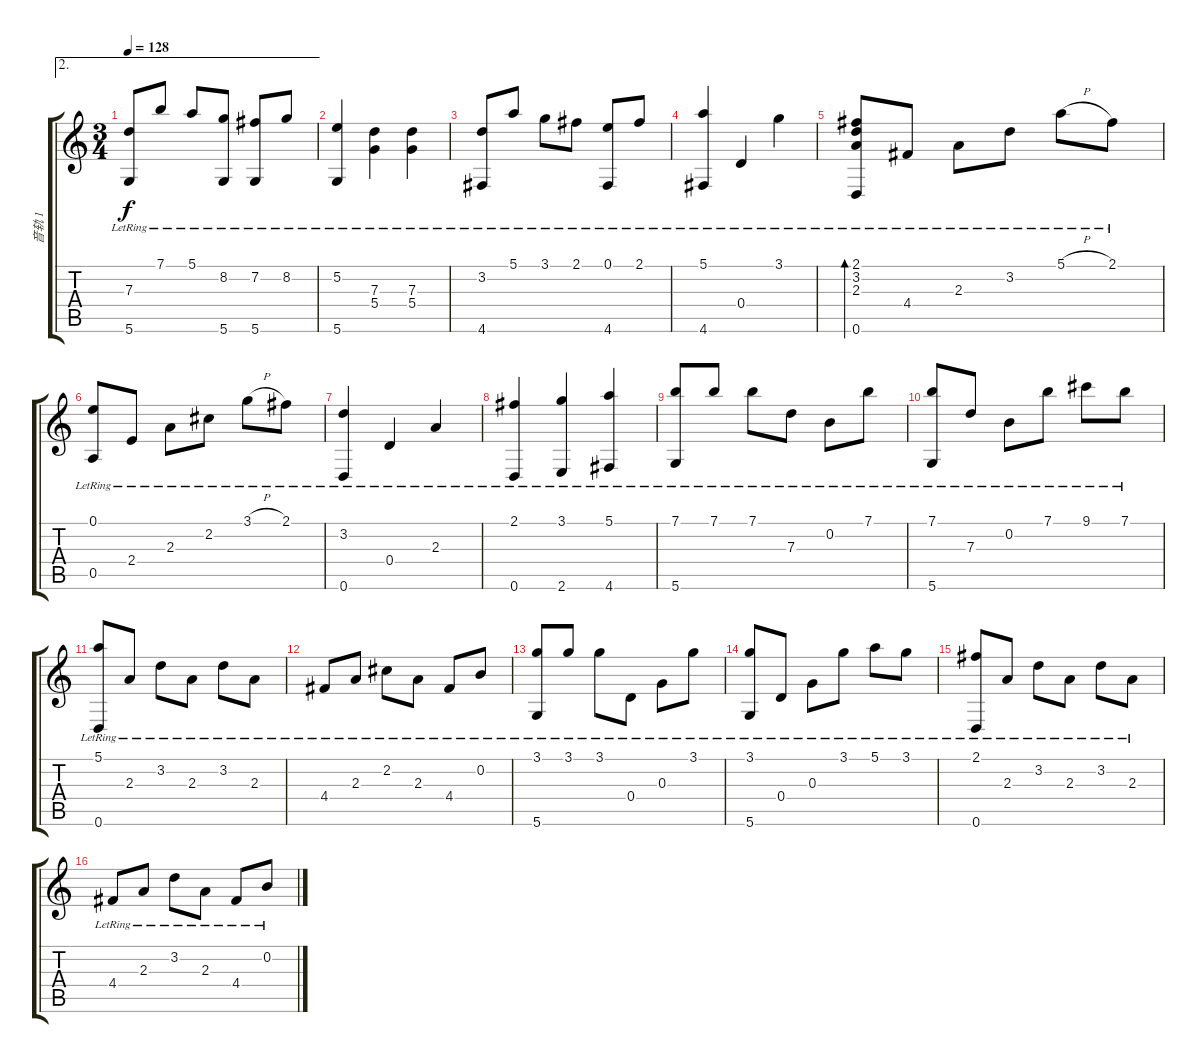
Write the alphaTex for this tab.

\track ("音轨 1" "音轨 1") {instrument acousticguitarsteel}
\staff {score tabs}
\tuning (E4 B3 G3 D3 A2 D2) {hide}
\ae 2
\ts (3 4)
\tempo 128
\clef g2
\ks c
(7.3{lr} 5.6{lr}).8{dy f} 7.1{lr}.8 5.1{lr}.8 (8.2{lr} 5.6{lr}).8 (7.2{lr} 5.6{lr}).8 8.2{lr}.8 |
(5.2{lr} 5.6{lr}).4 (7.3{lr} 5.4{lr}).4 (7.3{lr} 5.4{lr}).4 |
(3.2{lr} 4.6{lr}).8 5.1{lr}.8 3.1{lr}.8 2.1{lr}.8 (0.1{lr} 4.6{lr}).8 2.1{lr}.8 |
(5.1{lr} 4.6{lr}).4 0.4{lr}.4 3.1{lr}.4 |
(2.1{lr} 3.2{lr} 2.3{lr} 0.6{lr}).8{bd 480} 4.4{lr}.8 2.3{lr}.8 3.2{lr}.8 5.1{h lr}.8 2.1{lr}.8 |
(0.1{lr} 0.5{lr}).8 2.4{lr}.8 2.3{lr}.8 2.2{lr}.8 3.1{h lr}.8 2.1{lr}.8 |
(3.2{lr} 0.6{lr}).4 0.4{lr}.4 2.3{lr}.4 |
(2.1{lr} 0.6{lr}).4 (3.1{lr} 2.6{lr}).4 (5.1{lr} 4.6{lr}).4 |
(7.1{lr} 5.6{lr}).8 7.1{lr}.8 7.1{lr}.8 7.3{lr}.8 0.2{lr}.8 7.1{lr}.8 |
(7.1{lr} 5.6{lr}).8 7.3{lr}.8 0.2{lr}.8 7.1{lr}.8 9.1{lr}.8 7.1{lr}.8 |
(5.1{lr} 0.6{lr}).8 2.3{lr}.8 3.2{lr}.8 2.3{lr}.8 3.2{lr}.8 2.3{lr}.8 |
4.4{lr}.8 2.3{lr}.8 2.2{lr}.8 2.3{lr}.8 4.4{lr}.8 0.2{lr}.8 |
(3.1{lr} 5.6{lr}).8 3.1{lr}.8 3.1{lr}.8 0.4{lr}.8 0.3{lr}.8 3.1{lr}.8 |
(3.1{lr} 5.6{lr}).8 0.4{lr}.8 0.3{lr}.8 3.1{lr}.8 5.1{lr}.8 3.1{lr}.8 |
(2.1{lr} 0.6{lr}).8 2.3{lr}.8 3.2{lr}.8 2.3{lr}.8 3.2{lr}.8 2.3{lr}.8 |
4.4{lr}.8 2.3{lr}.8 3.2{lr}.8 2.3{lr}.8 4.4{lr}.8 0.2{lr}.8
